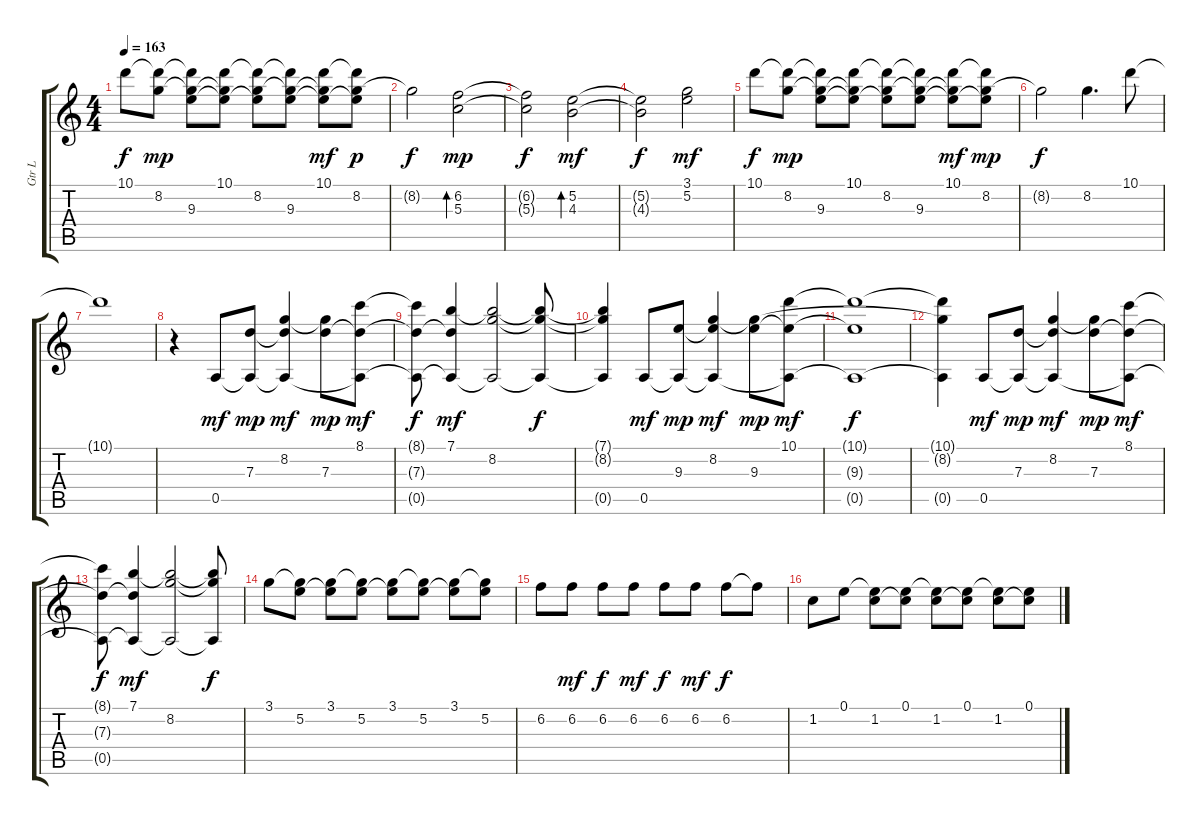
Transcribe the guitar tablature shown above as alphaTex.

\track ("Gtr L" "Gtr L") {instrument distortionguitar}
\staff {score tabs}
\tuning (E4 B3 G3 D3 A2 D2) {hide}
\ts (4 4)
\tempo 163
\clef g2
\ks c
10.1.8{dy f} (10.1{t} 8.2).8{dy mp} (10.1{t} 8.2{t} 9.3).8 (10.1 8.2{t} 9.3{t}).8 (10.1{t} 8.2 9.3{t}).8 (10.1{t} 8.2{t} 9.3).8 (10.1 8.2{t} 9.3{t}).8{dy mf} (10.1{t} 8.2 9.3{t}).8{dy p} |
8.2{t}.2{dy f} (6.2 5.3).2{bd 60 dy mp} |
(6.2{t} 5.3{t}).2{dy f} (5.2 4.3).2{bd 60 dy mf} |
(5.2{t} 4.3{t}).2{dy f} (3.1 5.2).2{dy mf} |
10.1.8{dy f} (10.1{t} 8.2).8{dy mp} (10.1{t} 8.2{t} 9.3).8 (10.1 8.2{t} 9.3{t}).8 (10.1{t} 8.2 9.3{t}).8 (10.1{t} 8.2{t} 9.3).8 (10.1 8.2{t} 9.3{t}).8{dy mf} (10.1{t} 8.2 9.3{t}).8{dy mp} |
8.2{t}.2{dy f} 8.2.4{d} 10.1.8 |
10.1{t}.1 |
r.4 0.5.8{dy mf} (7.3 0.5{t}).8{dy mp} (8.2 7.3{t} 0.5{t}).4{dy mf} (8.2{t} 7.3).8{dy mp} (8.1 7.3{t} 0.5{t}).8{dy mf} |
(8.1{t} 7.3{t} 0.5{t}).8{dy f} (7.1 7.3{t} 0.5{t}).4{dy mf} (7.1{t} 8.2 0.5{t}).2 (7.1{t} 8.2{t} 0.5{t}).8{dy f} |
(7.1{t} 8.2{t} 0.5{t}).4 0.5.8{dy mf} (9.3 0.5{t}).8{dy mp} (8.2 9.3{t} 0.5{t}).4{dy mf} (8.2{t} 9.3).8{dy mp} (10.1 9.3{t} 0.5{t}).8{dy mf} |
(10.1{t} 9.3{t} 0.5{t}).1{dy f} |
(10.1{t} 8.2{t} 0.5{t}).4 0.5.8{dy mf} (7.3 0.5{t}).8{dy mp} (8.2 7.3{t} 0.5{t}).4{dy mf} (8.2{t} 7.3).8{dy mp} (8.1 7.3{t} 0.5{t}).8{dy mf} |
(8.1{t} 7.3{t} 0.5{t}).8{dy f} (7.1 7.3{t} 0.5{t}).4{dy mf} (7.1{t} 8.2 0.5{t}).2 (7.1{t} 8.2{t} 0.5{t}).8{dy f} |
3.1.8 (3.1{t} 5.2).8 (3.1 5.2{t}).8 (3.1{t} 5.2).8 (3.1 5.2{t}).8 (3.1{t} 5.2).8 (3.1 5.2{t}).8 (3.1{t} 5.2).8 |
6.2.8 6.2.8{dy mf} 6.2.8{dy f} 6.2.8{dy mf} 6.2.8{dy f} 6.2.8{dy mf} 6.2.8{dy f} 6.2{t}.8 |
1.2.8 0.1.8 (0.1{t} 1.2).8 (0.1 1.2{t}).8 (0.1{t} 1.2).8 (0.1 1.2{t}).8 (0.1{t} 1.2).8 (0.1 1.2{t}).8
